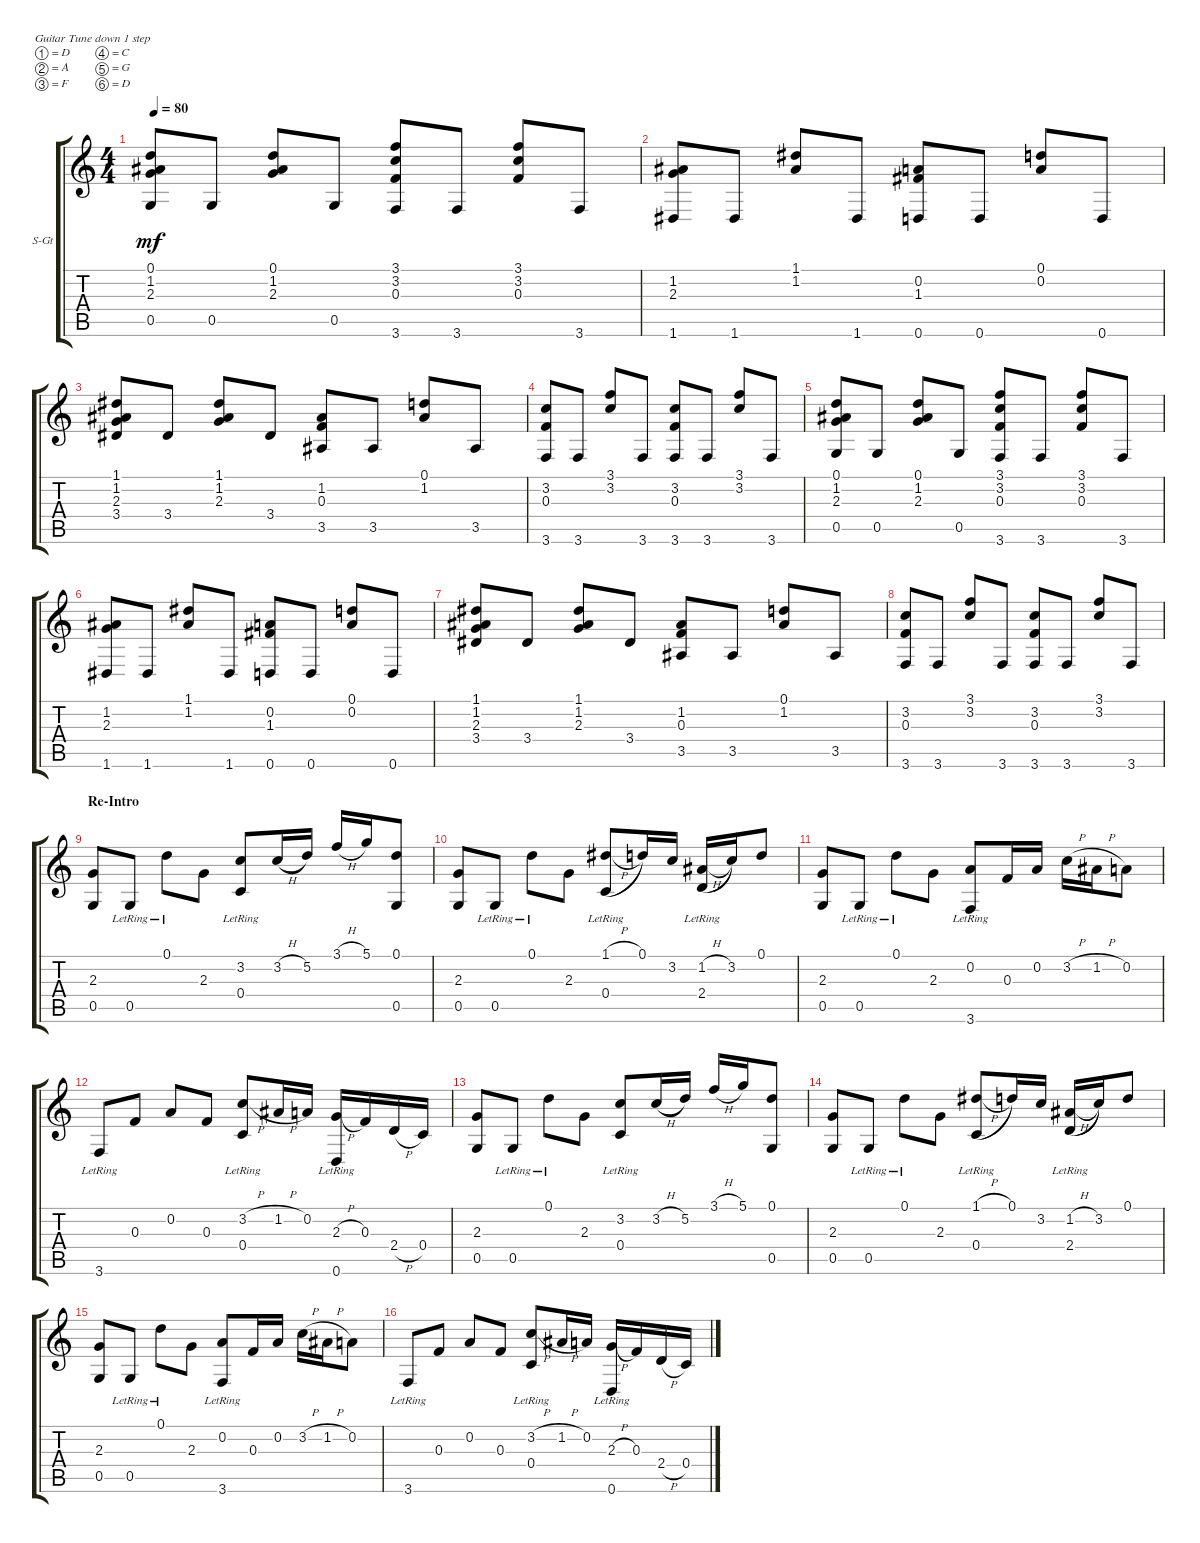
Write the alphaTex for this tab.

\defaultSystemsLayout 4
\bracketExtendMode groupsimilarinstruments
\firstSystemTrackNameOrientation horizontal
\otherSystemsTrackNameOrientation horizontal
\track ("Steel Guitar" "S-Gt") {instrument acousticguitarsteel}
\staff {score tabs}
\tuning (D4 A3 F3 C3 G2 D2)
\ts (4 4)
\tempo 80
\clef g2
\ks c
(0.5 2.3 1.2 0.1).8{dy mf} 0.5.8 (2.3 1.2 0.1).8 0.5.8 (3.6 0.3 3.2 3.1).8 3.6.8 (0.3 3.2 3.1).8 3.6.8 |
(1.6 2.3 1.2).8 1.6.8 (1.2 1.1).8 1.6.8 (0.6 1.3 0.2).8 0.6.8 (0.2 0.1).8 0.6.8 |
(3.4 2.3 1.2 1.1).8 3.4.8 (2.3 1.2 1.1).8 3.4.8 (3.5 0.3 1.2).8 3.5.8 (1.2 0.1).8 3.5.8 |
(3.6 0.3 3.2).8 3.6.8 (3.2 3.1).8 3.6.8 (3.6 0.3 3.2).8 3.6.8 (3.2 3.1).8 3.6.8 |
(0.5 2.3 1.2 0.1).8 0.5.8 (2.3 1.2 0.1).8 0.5.8 (3.6 0.3 3.2 3.1).8 3.6.8 (0.3 3.2 3.1).8 3.6.8 |
(1.6 2.3 1.2).8 1.6.8 (1.2 1.1).8 1.6.8 (0.6 1.3 0.2).8 0.6.8 (0.2 0.1).8 0.6.8 |
(3.4 2.3 1.2 1.1).8 3.4.8 (2.3 1.2 1.1).8 3.4.8 (3.5 0.3 1.2).8 3.5.8 (1.2 0.1).8 3.5.8 |
(3.6 0.3 3.2).8 3.6.8 (3.2 3.1).8 3.6.8 (3.6 0.3 3.2).8 3.6.8 (3.2 3.1).8 3.6.8 |
\section ("" "Re-Intro")
(0.5 2.3).8 0.5{lr}.8 0.1{lr}.8 2.3.8 (0.4{lr} 3.2{lr}).8 3.2{h}.16{legatoorigin} 5.2.16 3.1{h}.16 5.1.16 (0.5 0.1).8 |
(0.5 2.3).8 0.5{lr}.8 0.1{lr}.8 2.3.8 (0.4{lr} 1.1{h}).8{legatoorigin} 0.1.16 3.2.16 (1.2{h} 2.4{lr}).16{legatoorigin} 3.2.16 0.1.8 |
(0.5 2.3).8 0.5{lr}.8 0.1{lr}.8 2.3.8 (3.6{lr} 0.2).8 0.3.16 0.2.16 3.2{h}.16 1.2{h}.16 0.2.8 |
3.6{lr}.8 0.3.8 0.2.8 0.3.8 (3.2{h} 0.4{lr}).8 1.2{h}.16 0.2.16 (2.3{h} 0.6{lr}).16 0.3.16 2.4{h}.16 0.4.16 |
(0.5 2.3).8 0.5{lr}.8 0.1{lr}.8 2.3.8 (0.4{lr} 3.2{lr}).8 3.2{h}.16{legatoorigin} 5.2.16 3.1{h}.16 5.1.16 (0.5 0.1).8 |
(0.5 2.3).8 0.5{lr}.8 0.1{lr}.8 2.3.8 (0.4{lr} 1.1{h}).8{legatoorigin} 0.1.16 3.2.16 (1.2{h} 2.4{lr}).16{legatoorigin} 3.2.16 0.1.8 |
(0.5 2.3).8 0.5{lr}.8 0.1{lr}.8 2.3.8 (3.6{lr} 0.2).8 0.3.16 0.2.16 3.2{h}.16 1.2{h}.16 0.2.8 |
3.6{lr}.8 0.3.8 0.2.8 0.3.8 (3.2{h} 0.4{lr}).8 1.2{h}.16 0.2.16 (2.3{h} 0.6{lr}).16 0.3.16 2.4{h}.16 0.4.16
